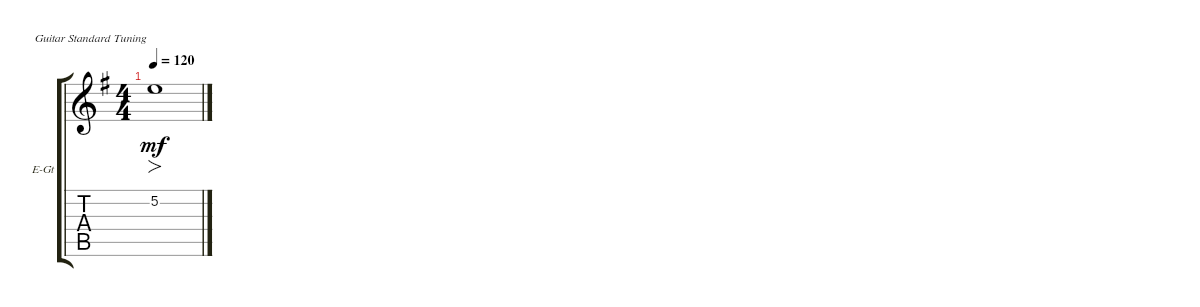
\defaultSystemsLayout 4
\bracketExtendMode groupsimilarinstruments
\firstSystemTrackNameOrientation horizontal
\otherSystemsTrackNameOrientation horizontal
\track ("Solo Guitar" "E-Gt") {instrument overdrivenguitar}
\staff {score tabs}
\tuning (E4 B3 G3 D3 A2 E2)
\ts (4 4)
\tempo 120
\clef g2
\ks eminor
5.2.1{fo dy mf}
